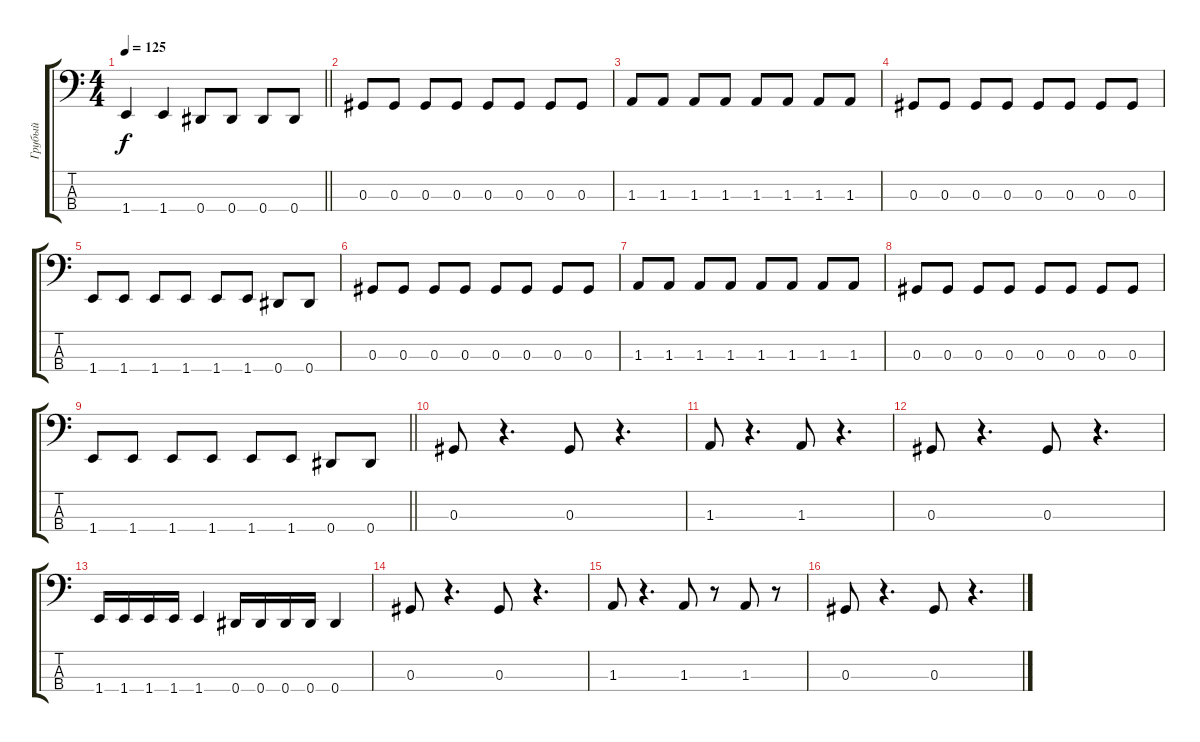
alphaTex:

\track ("Грубый" "Грубый") {instrument electricbassfinger}
\staff {score tabs}
\tuning (Gb2 Db2 Ab1 Eb1) {hide}
\ts (4 4)
\tempo 125
\clef f4
\barLineRight lightlight
\ks c
1.4.4{dy f} 1.4.4 0.4.8 0.4.8 0.4.8 0.4.8 |
0.3.8 0.3.8 0.3.8 0.3.8 0.3.8 0.3.8 0.3.8 0.3.8 |
1.3.8 1.3.8 1.3.8 1.3.8 1.3.8 1.3.8 1.3.8 1.3.8 |
0.3.8 0.3.8 0.3.8 0.3.8 0.3.8 0.3.8 0.3.8 0.3.8 |
1.4.8 1.4.8 1.4.8 1.4.8 1.4.8 1.4.8 0.4.8 0.4.8 |
0.3.8 0.3.8 0.3.8 0.3.8 0.3.8 0.3.8 0.3.8 0.3.8 |
1.3.8 1.3.8 1.3.8 1.3.8 1.3.8 1.3.8 1.3.8 1.3.8 |
0.3.8 0.3.8 0.3.8 0.3.8 0.3.8 0.3.8 0.3.8 0.3.8 |
\barLineRight lightlight
1.4.8 1.4.8 1.4.8 1.4.8 1.4.8 1.4.8 0.4.8 0.4.8 |
0.3.8 r.4{d} 0.3.8 r.4{d} |
1.3.8 r.4{d} 1.3.8 r.4{d} |
0.3.8 r.4{d} 0.3.8 r.4{d} |
1.4.16 1.4.16 1.4.16 1.4.16 1.4.4 0.4.16 0.4.16 0.4.16 0.4.16 0.4.4 |
0.3.8 r.4{d} 0.3.8 r.4{d} |
1.3.8 r.4{d} 1.3.8 r.8 1.3.8 r.8 |
0.3.8 r.4{d} 0.3.8 r.4{d}
